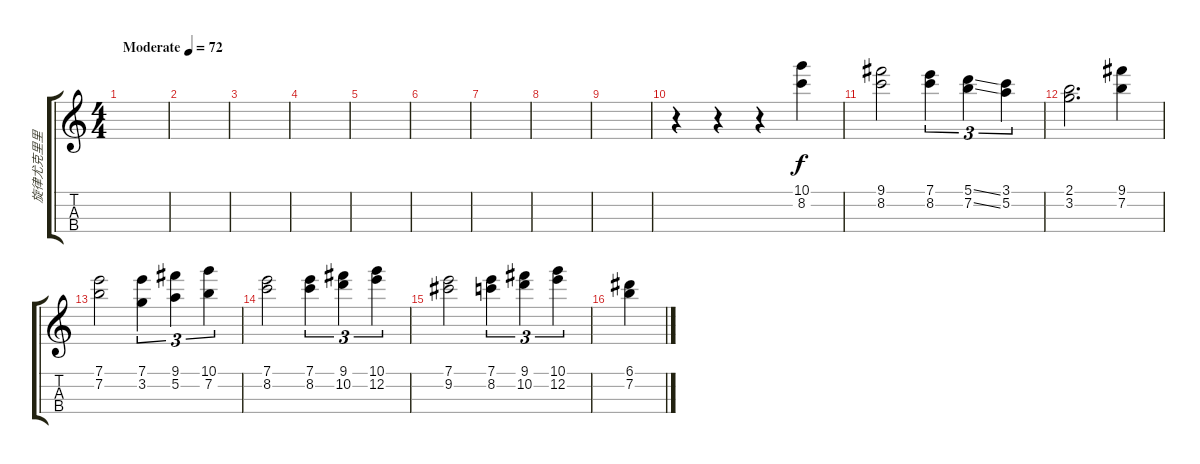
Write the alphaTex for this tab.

\track ("旋律尤克里里" "旋律尤克里里") {instrument acousticguitarnylon}
\staff {score tabs}
\tuning (A4 E4 C4 G4) {hide}
\ts (4 4)
\tempo (72 "Moderate")
\clef g2
\ks c
|
|
|
|
|
|
|
|
|
r.4 r.4 r.4 (10.1 8.2).4 |
(9.1 8.2).2 (7.1 8.2).4{tu (3 2)} (5.1{ss} 7.2{ss}).4{tu (3 2)} (3.1 5.2).4{tu (3 2)} |
(2.1 3.2).2{d} (9.1 7.2).4 |
(7.1 7.2).2 (7.1 3.2).4{tu (3 2)} (9.1 5.2).4{tu (3 2)} (10.1 7.2).4{tu (3 2)} |
(7.1 8.2).2 (7.1 8.2).4{tu (3 2)} (9.1 10.2).4{tu (3 2)} (10.1 12.2).4{tu (3 2)} |
(7.1 9.2).2 (7.1 8.2).4{tu (3 2)} (9.1 10.2).4{tu (3 2)} (10.1 12.2).4{tu (3 2)} |
(6.1 7.2).4
